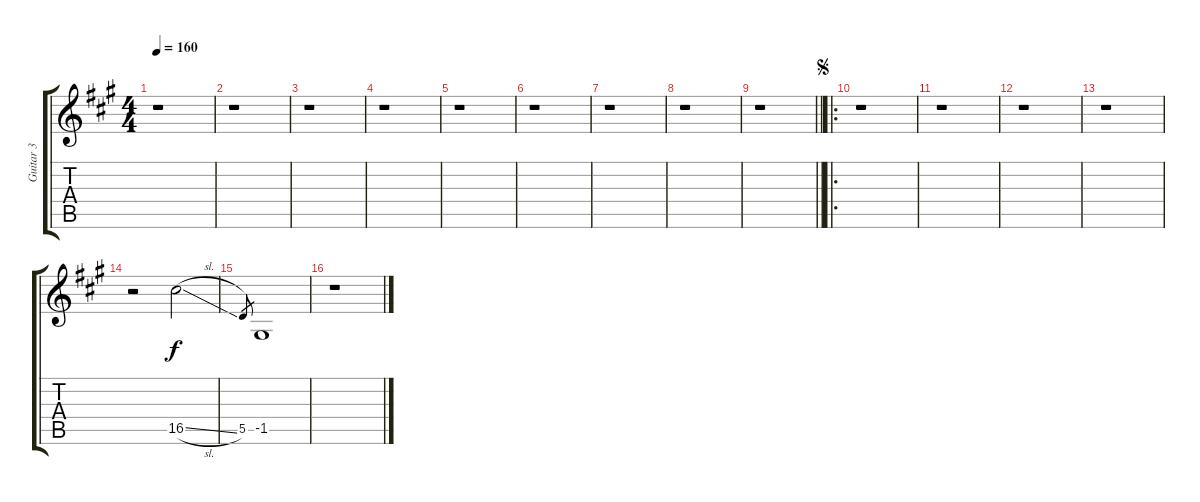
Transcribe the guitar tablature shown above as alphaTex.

\track ("Guitar 3" "Guitar 3") {instrument distortionguitar}
\staff {score tabs}
\tuning (E4 B3 G3 D3 A2 E2) {hide}
\ts (4 4)
\tempo 160
\clef g2
\ks a
r.1{dy f instrument distortionguitar} |
r.1 |
r.1 |
r.1 |
r.1 |
r.1 |
r.1 |
r.1 |
\barLineRight lightlight
r.1 |
\ro
\jump segno
r.1 |
r.1 |
r.1 |
r.1 |
r.2 16.5{sl}.2 |
5.5.8{gr} -1.5.1 |
r.1
